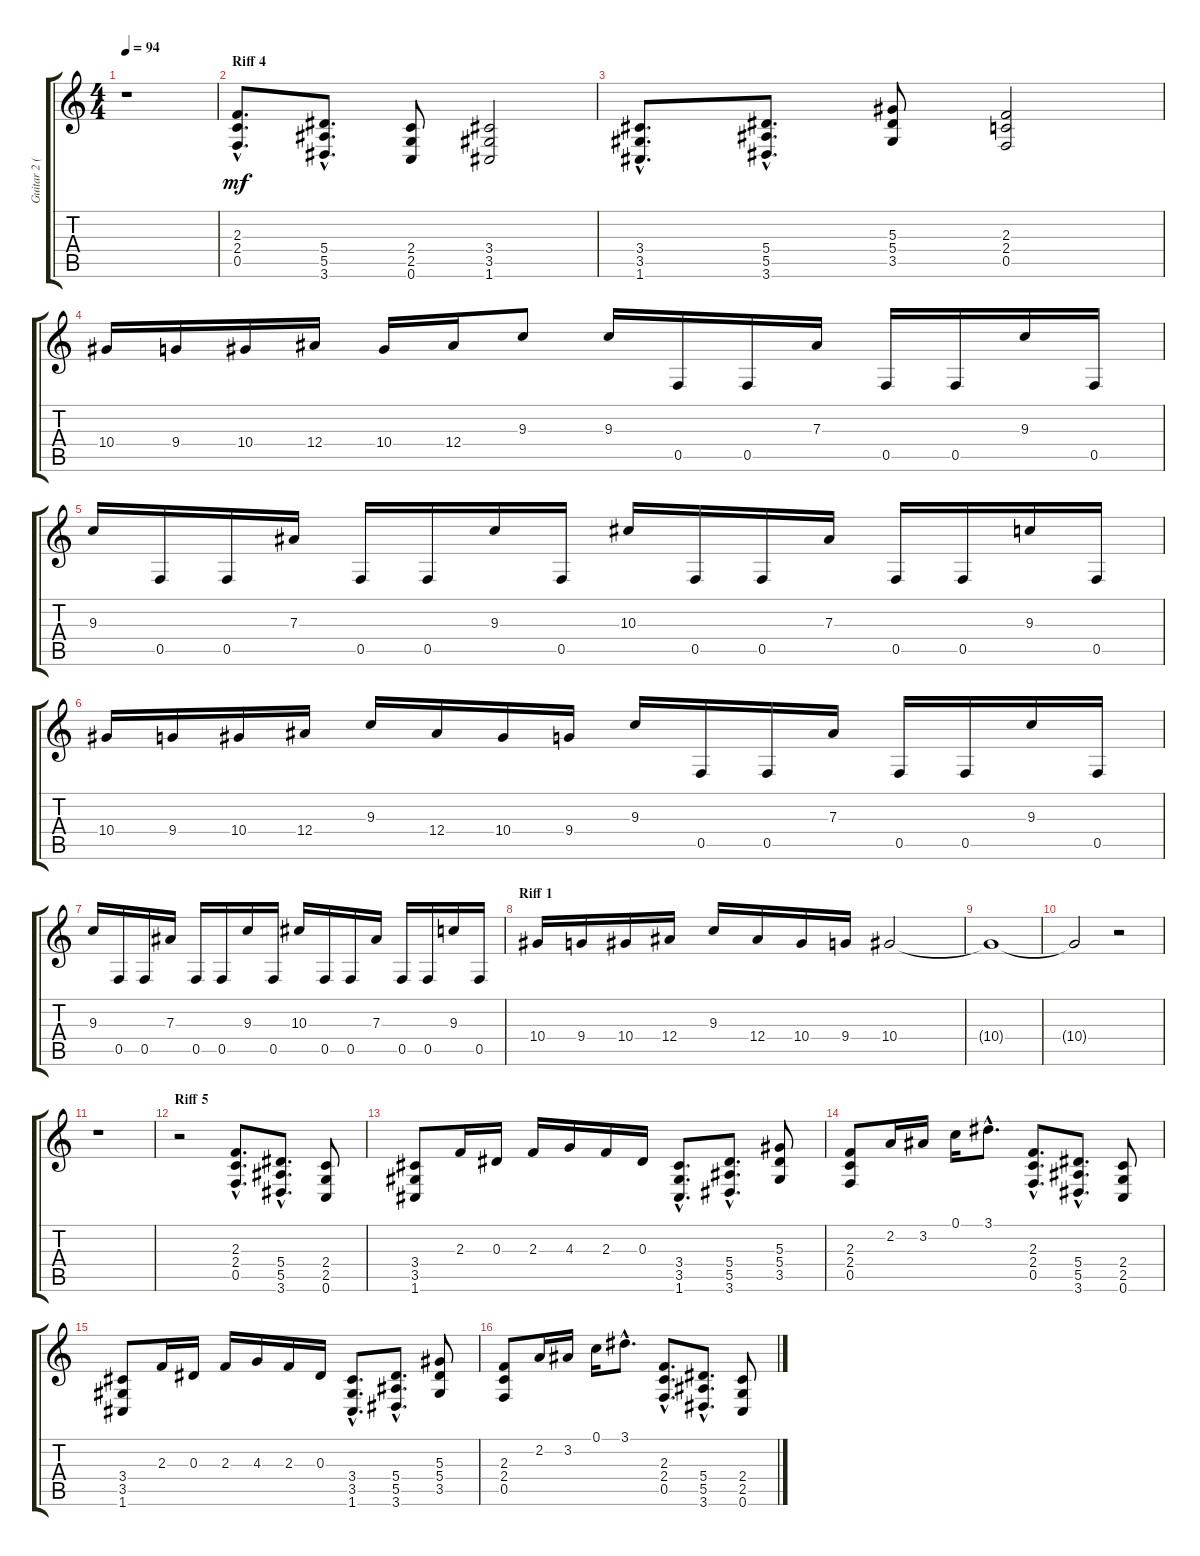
\track ("Guitar 2 (Lead)" "Guitar 2 (") {instrument distortionguitar}
\staff {score tabs}
\tuning (C4 G3 Eb3 Bb2 F2 C2) {hide}
\ts (4 4)
\tempo 94
\clef g2
\ks c
r.1{dy mf} |
\section ("" "Riff 4")
(2.3{hac} 2.4{hac} 0.5{hac}).8{d} (5.4{hac} 5.5{hac} 3.6{hac}).8{d} (2.4 2.5 0.6).8 (3.4 3.5 1.6).2 |
(3.4{hac} 3.5{hac} 1.6{hac}).8{d} (5.4{hac} 5.5{hac} 3.6{hac}).8{d} (5.3 5.4 3.5).8 (2.3 2.4 0.5).2 |
10.4.16 9.4.16 10.4.16 12.4.16 10.4.16 12.4.16 9.3.8 9.3.16 0.5.16 0.5.16 7.3.16 0.5.16 0.5.16 9.3.16 0.5.16 |
9.3.16 0.5.16 0.5.16 7.3.16 0.5.16 0.5.16 9.3.16 0.5.16 10.3.16 0.5.16 0.5.16 7.3.16 0.5.16 0.5.16 9.3.16 0.5.16 |
10.4.16 9.4.16 10.4.16 12.4.16 9.3.16 12.4.16 10.4.16 9.4.16 9.3.16 0.5.16 0.5.16 7.3.16 0.5.16 0.5.16 9.3.16 0.5.16 |
9.3.16 0.5.16 0.5.16 7.3.16 0.5.16 0.5.16 9.3.16 0.5.16 10.3.16 0.5.16 0.5.16 7.3.16 0.5.16 0.5.16 9.3.16 0.5.16 |
\section ("" "Riff 1")
10.4.16 9.4.16 10.4.16 12.4.16 9.3.16 12.4.16 10.4.16 9.4.16 10.4.2 |
10.4{t}.1{volume 10} |
10.4{t}.2 r.2 |
r.1 |
\section ("" "Riff 5")
r.2{volume 15} (2.3{hac} 2.4{hac} 0.5{hac}).8{d} (5.4{hac} 5.5{hac} 3.6{hac}).8{d} (2.4 2.5 0.6).8 |
(3.4 3.5 1.6).8 2.3.16 0.3.16 2.3.16 4.3.16 2.3.16 0.3.16 (3.4{hac} 3.5{hac} 1.6{hac}).8{d} (5.4{hac} 5.5{hac} 3.6{hac}).8{d} (5.3 5.4 3.5).8 |
(2.3 2.4 0.5).8 2.2.16 3.2.16 0.1.16 3.1{hac}.8{d} (2.3{hac} 2.4{hac} 0.5{hac}).8{d} (5.4{hac} 5.5{hac} 3.6{hac}).8{d} (2.4 2.5 0.6).8 |
(3.4 3.5 1.6).8 2.3.16 0.3.16 2.3.16 4.3.16 2.3.16 0.3.16 (3.4{hac} 3.5{hac} 1.6{hac}).8{d} (5.4{hac} 5.5{hac} 3.6{hac}).8{d} (5.3 5.4 3.5).8 |
(2.3 2.4 0.5).8 2.2.16 3.2.16 0.1.16 3.1{hac}.8{d} (2.3{hac} 2.4{hac} 0.5{hac}).8{d} (5.4{hac} 5.5{hac} 3.6{hac}).8{d} (2.4 2.5 0.6).8
